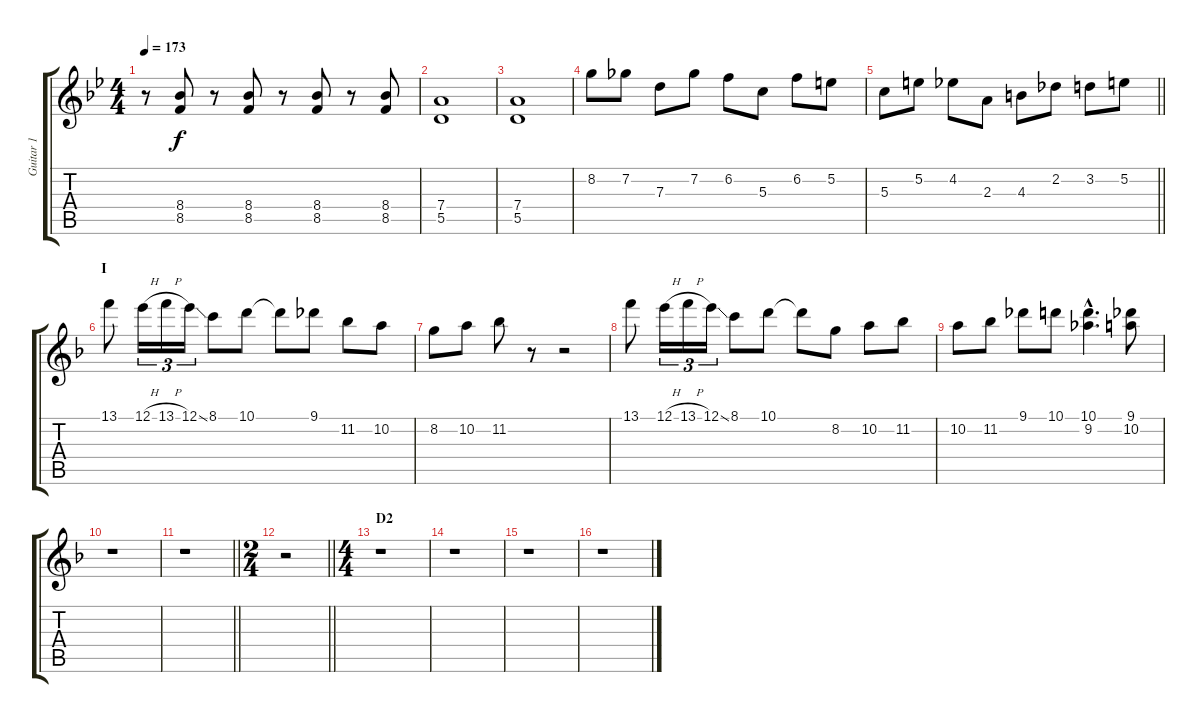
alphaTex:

\track ("Guitar 1" "Guitar 1") {instrument overdrivenguitar}
\staff {score tabs}
\tuning (E4 B3 G3 D3 A2 E2) {hide}
\ts (4 4)
\tempo 173
\clef g2
\ks gminor
r.8{dy f} (8.4 8.5).8 r.8 (8.4 8.5).8 r.8 (8.4 8.5).8 r.8 (8.4 8.5).8 |
(7.4 5.5).1 |
(7.4 5.5).1 |
8.2.8 7.2.8 7.3.8 7.2.8 6.2.8 5.3.8 6.2.8 5.2.8 |
\barLineRight lightlight
5.3.8 5.2.8 4.2.8 2.3.8 4.3.8 2.2.8 3.2.8 5.2.8 |
\section ("" "I")
\ks dminor
13.1.8 12.1{h}.16{tu (3 2)} 13.1{h}.16{tu (3 2)} 12.1{ss}.16{tu (3 2)} 8.1.8 10.1.8 10.1{t}.8 9.1.8 11.2.8 10.2.8 |
8.2.8 10.2.8 11.2.8 r.8 r.2 |
13.1.8 12.1{h}.16{tu (3 2)} 13.1{h}.16{tu (3 2)} 12.1{ss}.16{tu (3 2)} 8.1.8 10.1.8 10.1{t}.8 8.2.8 10.2.8 11.2.8 |
10.2.8 11.2.8 9.1.8 10.1.8 (10.1{hac} 9.2{hac}).4{d} (9.1 10.2).8 |
r.1 |
\barLineRight lightlight
r.1 |
\ts (2 4)
\barLineRight lightlight
r.2 |
\ts (4 4)
\section ("" "D2")
r.1 |
r.1 |
r.1 |
r.1
